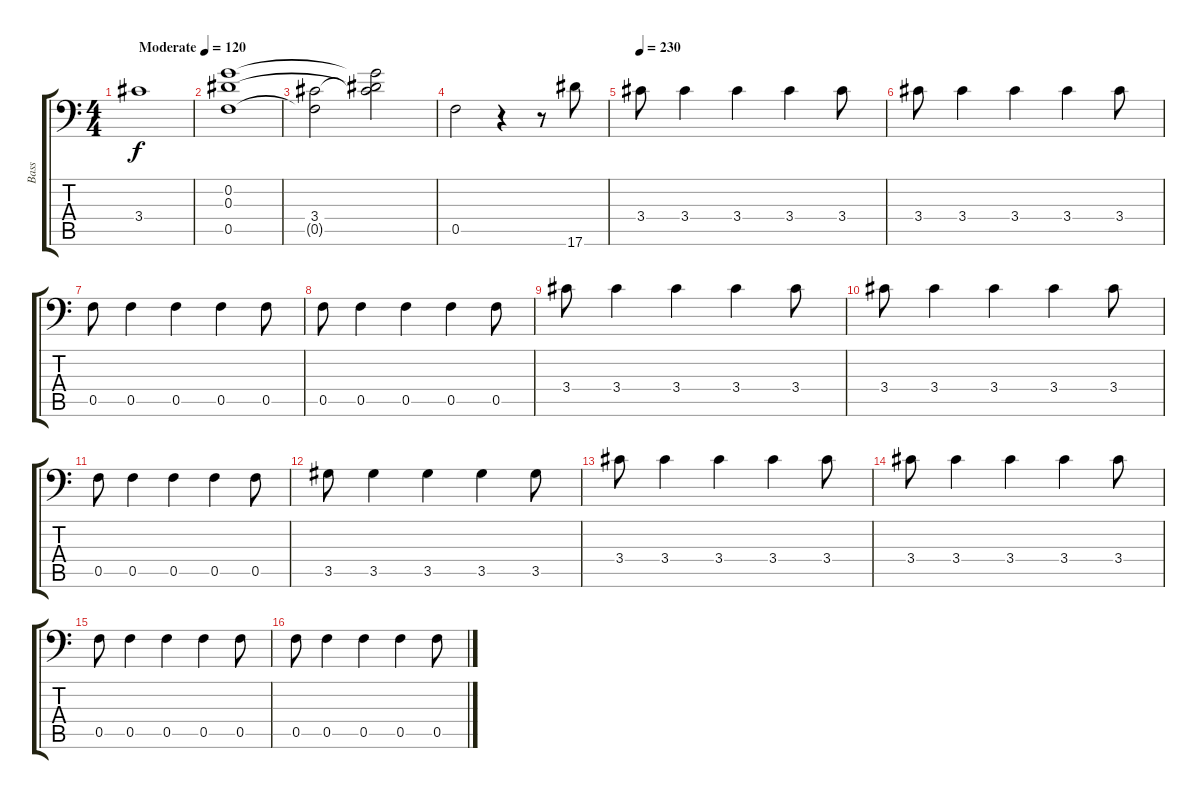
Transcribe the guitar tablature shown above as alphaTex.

\track ("Bass" "Bass") {instrument electricbasspick}
\staff {score tabs}
\tuning (C4 G3 Eb3 Bb2 F2 Bb1) {hide}
\ts (4 4)
\tempo (120 "Moderate")
\clef f4
\ks c
3.4.1{dy f instrument electricbasspick} |
(0.2 0.3 0.5).1 |
(3.4 0.5{t}).2 (0.2{t} 0.3{t} 3.4{t}).2 |
0.5.2 r.4 r.8 17.6.8 |
\tempo 230
3.4.8 3.4.4 3.4.4 3.4.4 3.4.8 |
3.4.8 3.4.4 3.4.4 3.4.4 3.4.8 |
0.5.8 0.5.4 0.5.4 0.5.4 0.5.8 |
0.5.8 0.5.4 0.5.4 0.5.4 0.5.8 |
3.4.8 3.4.4 3.4.4 3.4.4 3.4.8 |
3.4.8 3.4.4 3.4.4 3.4.4 3.4.8 |
0.5.8 0.5.4 0.5.4 0.5.4 0.5.8 |
3.5.8 3.5.4 3.5.4 3.5.4 3.5.8 |
3.4.8 3.4.4 3.4.4 3.4.4 3.4.8 |
3.4.8 3.4.4 3.4.4 3.4.4 3.4.8 |
0.5.8 0.5.4 0.5.4 0.5.4 0.5.8 |
0.5.8 0.5.4 0.5.4 0.5.4 0.5.8
